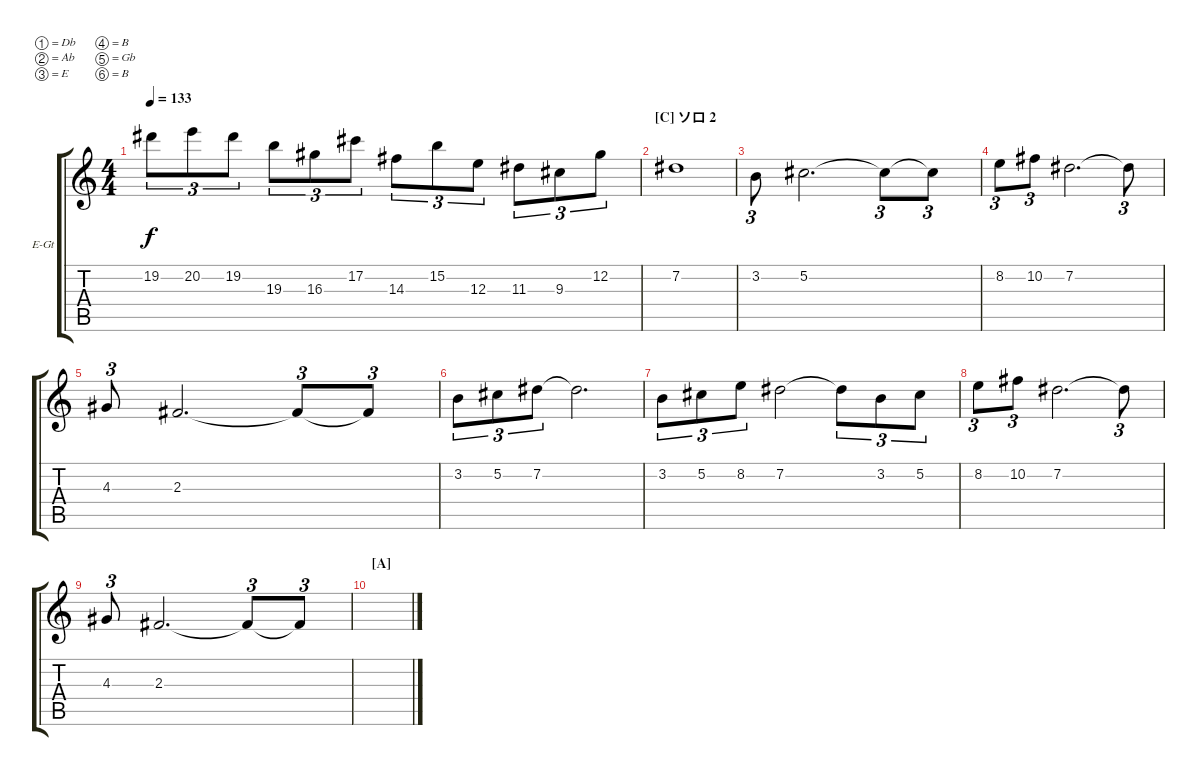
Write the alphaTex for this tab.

\bracketExtendMode groupsimilarinstruments
\firstSystemTrackNameOrientation horizontal
\otherSystemsTrackNameOrientation horizontal
\track ("Lead I" "E-Gt") {instrument overdrivenguitar}
\staff {score tabs}
\tuning (Db4 Ab3 E3 B2 Gb2 B1)
\ts (4 4)
\tempo 133
\clef g2
\ks c
19.2.8{tu (3 2) dy f} 20.2.8{tu (3 2)} 19.2.8{tu (3 2)} 19.3.8{tu (3 2)} 16.3.8{tu (3 2)} 17.2.8{tu (3 2)} 14.3.8{tu (3 2)} 15.2.8{tu (3 2)} 12.3.8{tu (3 2)} 11.3.8{tu (3 2)} 9.3.8{tu (3 2)} 12.2.8{tu (3 2)} |
\section ("C" "ソロ 2")
7.2.1 |
3.2.8{tu (3 2)} 5.2.2{d} 5.2{t}.8{tu (3 2)} 5.2{t}.8{tu (3 2)} |
8.2.8{tu (3 2)} 10.2.8{tu (3 2)} 7.2.2{d} 7.2{t}.8{tu (3 2)} |
4.3.8{tu (3 2)} 2.3.2{d} 2.3{t}.8{tu (3 2)} 2.3{t}.8{tu (3 2)} |
3.2.8{tu (3 2)} 5.2.8{tu (3 2)} 7.2.8{tu (3 2)} 7.2{t}.2{d} |
3.2.8{tu (3 2)} 5.2.8{tu (3 2)} 8.2.8{tu (3 2)} 7.2.2 7.2{t}.8{tu (3 2)} 3.2.8{tu (3 2)} 5.2.8{tu (3 2)} |
8.2.8{tu (3 2)} 10.2.8{tu (3 2)} 7.2.2{d} 7.2{t}.8{tu (3 2)} |
4.3.8{tu (3 2)} 2.3.2{d} 2.3{t}.8{tu (3 2)} 2.3{t}.8{tu (3 2)} |
\section ("A" "")
